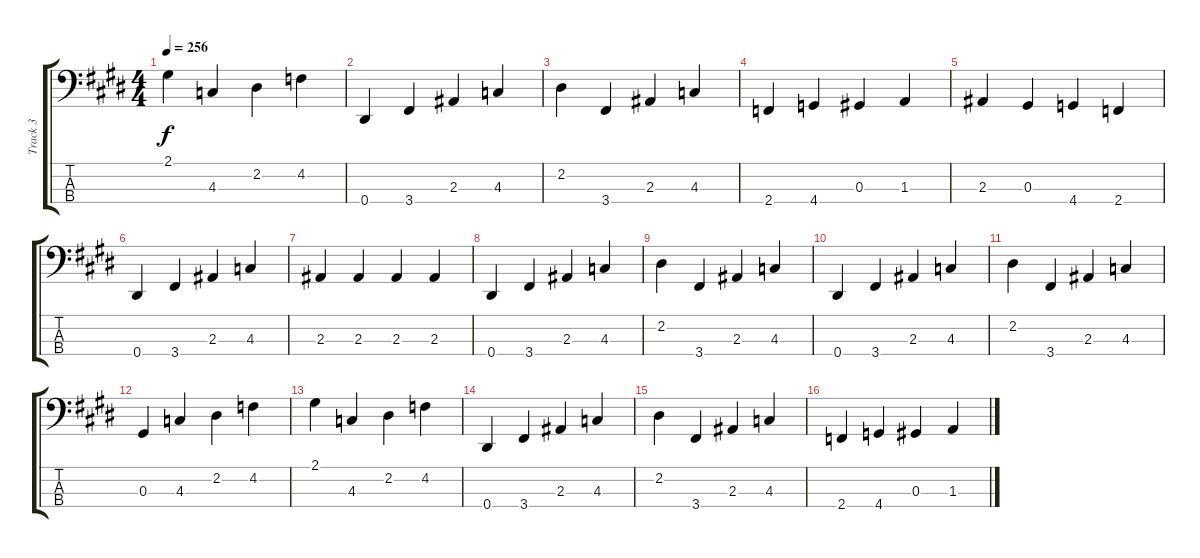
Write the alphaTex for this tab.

\track ("Track 3" "Track 3") {instrument electricbassfinger}
\staff {score tabs}
\tuning (Gb2 Db2 Ab1 Eb1) {hide}
\ts (4 4)
\tempo 256
\clef f4
\ks e
2.1.4{dy f} 4.3.4 2.2.4 4.2.4 |
0.4.4 3.4.4 2.3.4 4.3.4 |
2.2.4 3.4.4 2.3.4 4.3.4 |
2.4.4 4.4.4 0.3.4 1.3.4 |
2.3.4 0.3.4 4.4.4 2.4.4 |
0.4.4 3.4.4 2.3.4 4.3.4 |
2.3.4 2.3.4 2.3.4 2.3.4 |
0.4.4 3.4.4 2.3.4 4.3.4 |
2.2.4 3.4.4 2.3.4 4.3.4 |
0.4.4 3.4.4 2.3.4 4.3.4 |
2.2.4 3.4.4 2.3.4 4.3.4 |
0.3.4 4.3.4 2.2.4 4.2.4 |
2.1.4 4.3.4 2.2.4 4.2.4 |
0.4.4 3.4.4 2.3.4 4.3.4 |
2.2.4 3.4.4 2.3.4 4.3.4 |
2.4.4 4.4.4 0.3.4 1.3.4
